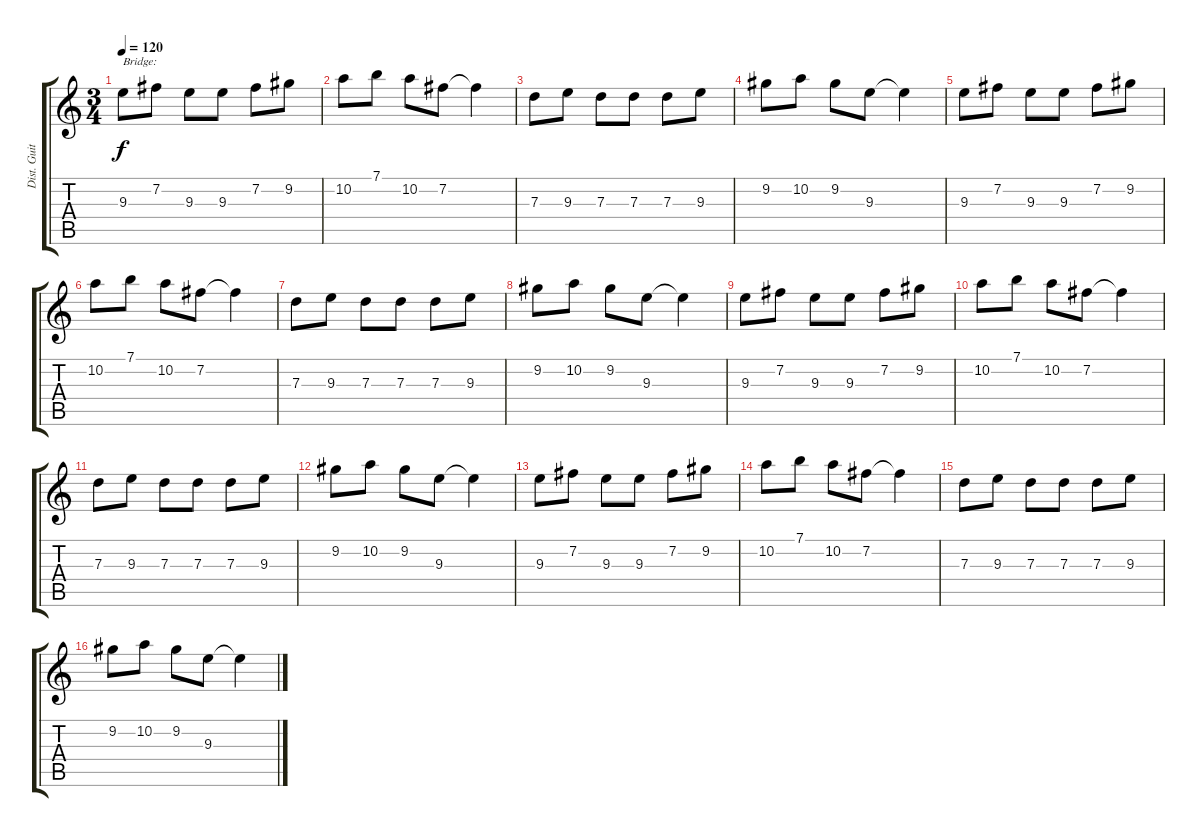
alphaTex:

\track ("Dist. Guitar 1" "Dist. Guit") {instrument distortionguitar}
\staff {score tabs}
\tuning (E4 B3 G3 D3 A2 E2) {hide}
\ts (3 4)
\tempo 120
\clef g2
\ks c
9.3.8{txt "Bridge:" dy f volume 16 instrument distortionguitar} 7.2.8 9.3.8 9.3.8 7.2.8 9.2.8 |
10.2.8 7.1.8 10.2.8 7.2.8 7.2{t}.4 |
7.3.8 9.3.8 7.3.8 7.3.8 7.3.8 9.3.8 |
9.2.8 10.2.8 9.2.8 9.3.8 9.3{t}.4 |
9.3.8 7.2.8 9.3.8 9.3.8 7.2.8 9.2.8 |
10.2.8 7.1.8 10.2.8 7.2.8 7.2{t}.4 |
7.3.8 9.3.8 7.3.8 7.3.8 7.3.8 9.3.8 |
9.2.8 10.2.8 9.2.8 9.3.8 9.3{t}.4 |
9.3.8 7.2.8 9.3.8 9.3.8 7.2.8 9.2.8 |
10.2.8 7.1.8 10.2.8 7.2.8 7.2{t}.4 |
7.3.8 9.3.8 7.3.8 7.3.8 7.3.8 9.3.8 |
9.2.8 10.2.8 9.2.8 9.3.8 9.3{t}.4 |
9.3.8 7.2.8 9.3.8 9.3.8 7.2.8 9.2.8 |
10.2.8 7.1.8 10.2.8 7.2.8 7.2{t}.4 |
7.3.8 9.3.8 7.3.8 7.3.8 7.3.8 9.3.8 |
9.2.8 10.2.8 9.2.8 9.3.8 9.3{t}.4
